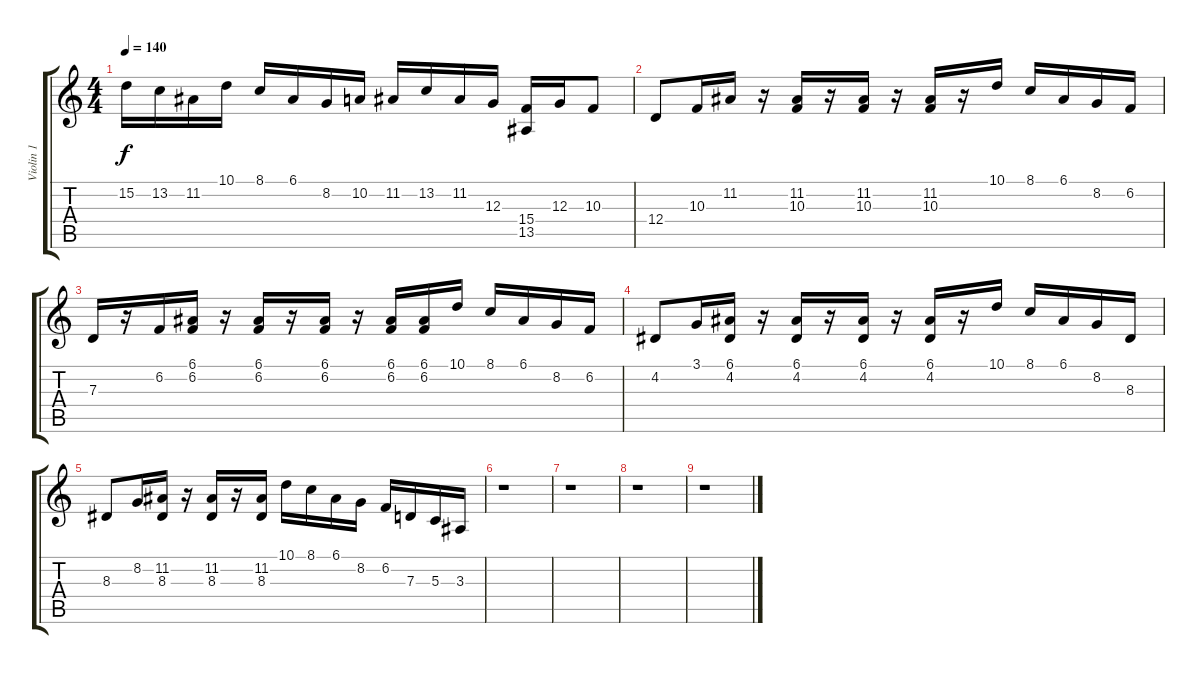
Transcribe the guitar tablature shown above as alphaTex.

\track ("Violin 1" "Violin 1") {instrument violin}
\staff {score tabs}
\tuning (E4 B3 G3 D3 A2 E2) {hide}
\ts (4 4)
\tempo 140
\clef g2
\ks c
15.2.16{dy f} 13.2.16 11.2.16 10.1.16 8.1.16 6.1.16 8.2.16 10.2.16 11.2.16 13.2.16 11.2.16 12.3.16 (15.4 13.5).16 12.3.16 10.3.8 |
12.4.8 10.3.16 11.2.16 r.16 (11.2 10.3).16 r.16 (11.2 10.3).16 r.16 (11.2 10.3).16 r.16 10.1.16 8.1.16 6.1.16 8.2.16 6.2.16 |
7.3.16 r.16 6.2.16 (6.1 6.2).16 r.16 (6.1 6.2).16 r.16 (6.1 6.2).16 r.16 (6.1 6.2).16 (6.1 6.2).16 10.1.16 8.1.16 6.1.16 8.2.16 6.2.16 |
4.2.8 3.1.16 (6.1 4.2).16 r.16 (6.1 4.2).16 r.16 (6.1 4.2).16 r.16 (6.1 4.2).16 r.16 10.1.16 8.1.16 6.1.16 8.2.16 8.3.16 |
8.3.8 8.2.16 (11.2 8.3).16 r.16 (11.2 8.3).16 r.16 (11.2 8.3).16 10.1.16 8.1.16 6.1.16 8.2.16 6.2.16 7.3.16 5.3.16 3.3.16 |
r.1 |
r.1 |
r.1 |
r.1
